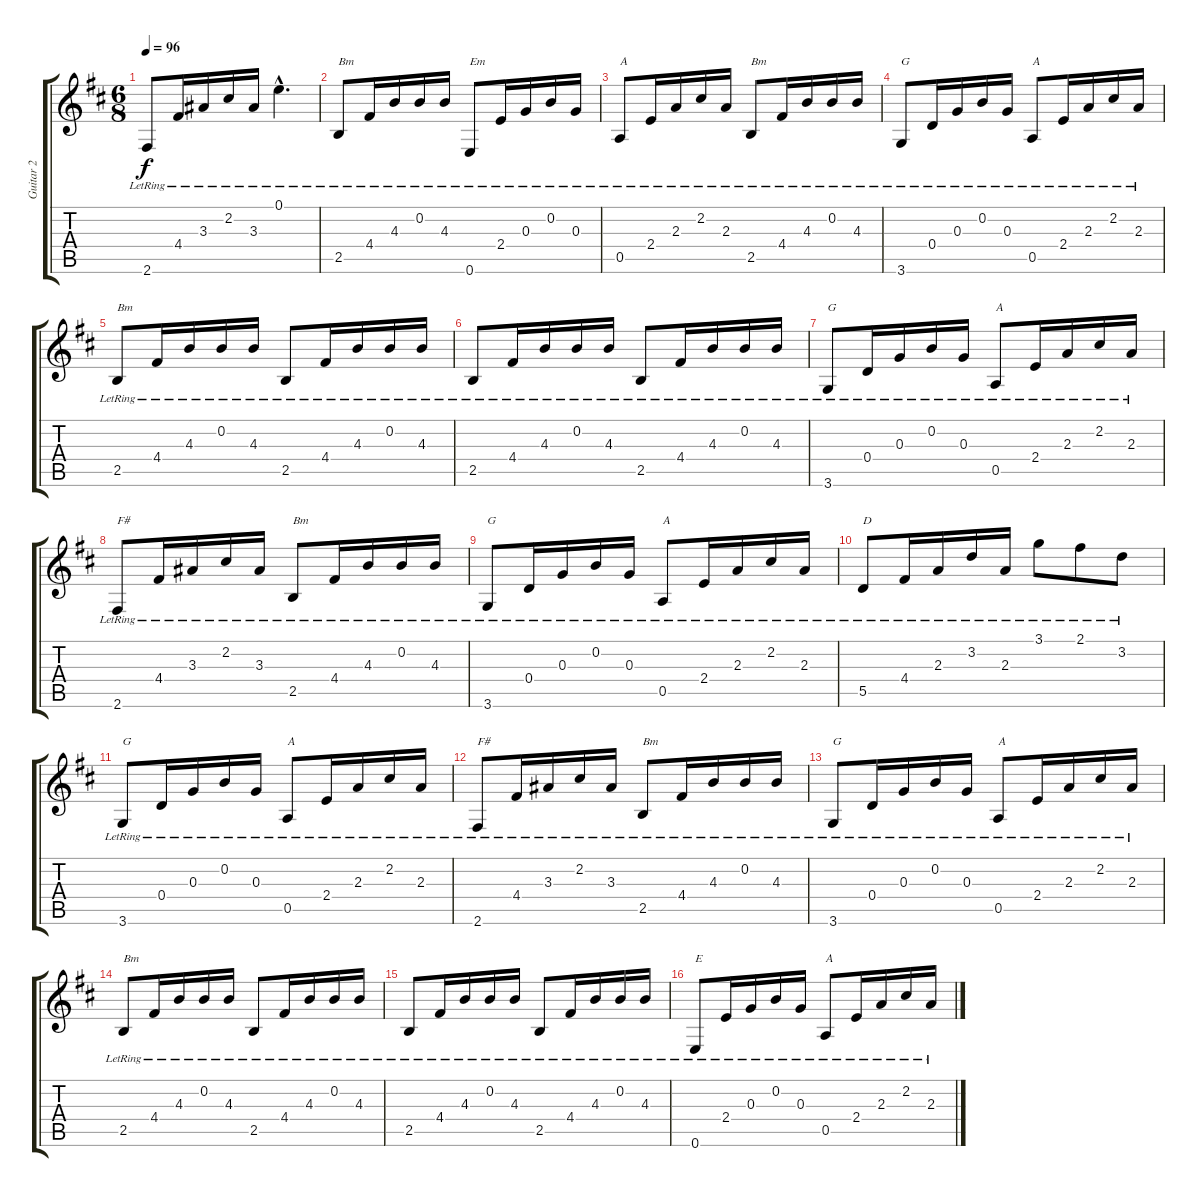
\track ("Guitar 2" "Guitar 2") {instrument acousticguitarsteel}
\staff {score tabs}
\tuning (E4 B3 G3 D3 A2 E2) {hide}
\ts (6 8)
\tempo 96
\clef g2
\ks bminor
2.6{lr}.8{dy f} 4.4{lr}.16 3.3{lr}.16 2.2{lr}.16 3.3{lr}.16 0.1{hac lr}.4{d} |
2.5{lr}.8{txt "Bm"} 4.4{lr}.16 4.3{lr}.16 0.2{lr}.16 4.3{lr}.16 0.6{lr}.8{txt "Em"} 2.4{lr}.16 0.3{lr}.16 0.2{lr}.16 0.3{lr}.16 |
0.5{lr}.8{txt "A"} 2.4{lr}.16 2.3{lr}.16 2.2{lr}.16 2.3{lr}.16 2.5{lr}.8{txt "Bm"} 4.4{lr}.16 4.3{lr}.16 0.2{lr}.16 4.3{lr}.16 |
3.6{lr}.8{txt "G"} 0.4{lr}.16 0.3{lr}.16 0.2{lr}.16 0.3{lr}.16 0.5{lr}.8{txt "A"} 2.4{lr}.16 2.3{lr}.16 2.2{lr}.16 2.3{lr}.16 |
2.5{lr}.8{txt "Bm"} 4.4{lr}.16 4.3{lr}.16 0.2{lr}.16 4.3{lr}.16 2.5{lr}.8 4.4{lr}.16 4.3{lr}.16 0.2{lr}.16 4.3{lr}.16 |
2.5{lr}.8 4.4{lr}.16 4.3{lr}.16 0.2{lr}.16 4.3{lr}.16 2.5{lr}.8 4.4{lr}.16 4.3{lr}.16 0.2{lr}.16 4.3{lr}.16 |
3.6{lr}.8{txt "G"} 0.4{lr}.16 0.3{lr}.16 0.2{lr}.16 0.3{lr}.16 0.5{lr}.8{txt "A"} 2.4{lr}.16 2.3{lr}.16 2.2{lr}.16 2.3{lr}.16 |
2.6{lr}.8{txt "F#"} 4.4{lr}.16 3.3{lr}.16 2.2{lr}.16 3.3{lr}.16 2.5{lr}.8{txt "Bm"} 4.4{lr}.16 4.3{lr}.16 0.2{lr}.16 4.3{lr}.16 |
3.6{lr}.8{txt "G"} 0.4{lr}.16 0.3{lr}.16 0.2{lr}.16 0.3{lr}.16 0.5{lr}.8{txt "A"} 2.4{lr}.16 2.3{lr}.16 2.2{lr}.16 2.3{lr}.16 |
5.5{lr}.8{txt "D"} 4.4{lr}.16 2.3{lr}.16 3.2{lr}.16 2.3{lr}.16 3.1{lr}.8 2.1{lr}.8 3.2{lr}.8 |
3.6{lr}.8{txt "G"} 0.4{lr}.16 0.3{lr}.16 0.2{lr}.16 0.3{lr}.16 0.5{lr}.8{txt "A"} 2.4{lr}.16 2.3{lr}.16 2.2{lr}.16 2.3{lr}.16 |
2.6{lr}.8{txt "F#"} 4.4{lr}.16 3.3{lr}.16 2.2{lr}.16 3.3{lr}.16 2.5{lr}.8{txt "Bm"} 4.4{lr}.16 4.3{lr}.16 0.2{lr}.16 4.3{lr}.16 |
3.6{lr}.8{txt "G"} 0.4{lr}.16 0.3{lr}.16 0.2{lr}.16 0.3{lr}.16 0.5{lr}.8{txt "A"} 2.4{lr}.16 2.3{lr}.16 2.2{lr}.16 2.3{lr}.16 |
2.5{lr}.8{txt "Bm"} 4.4{lr}.16 4.3{lr}.16 0.2{lr}.16 4.3{lr}.16 2.5{lr}.8 4.4{lr}.16 4.3{lr}.16 0.2{lr}.16 4.3{lr}.16 |
2.5{lr}.8 4.4{lr}.16 4.3{lr}.16 0.2{lr}.16 4.3{lr}.16 2.5{lr}.8 4.4{lr}.16 4.3{lr}.16 0.2{lr}.16 4.3{lr}.16 |
0.6{lr}.8{txt "E"} 2.4{lr}.16 0.3{lr}.16 0.2{lr}.16 0.3{lr}.16 0.5{lr}.8{txt "A"} 2.4{lr}.16 2.3{lr}.16 2.2{lr}.16 2.3{lr}.16
